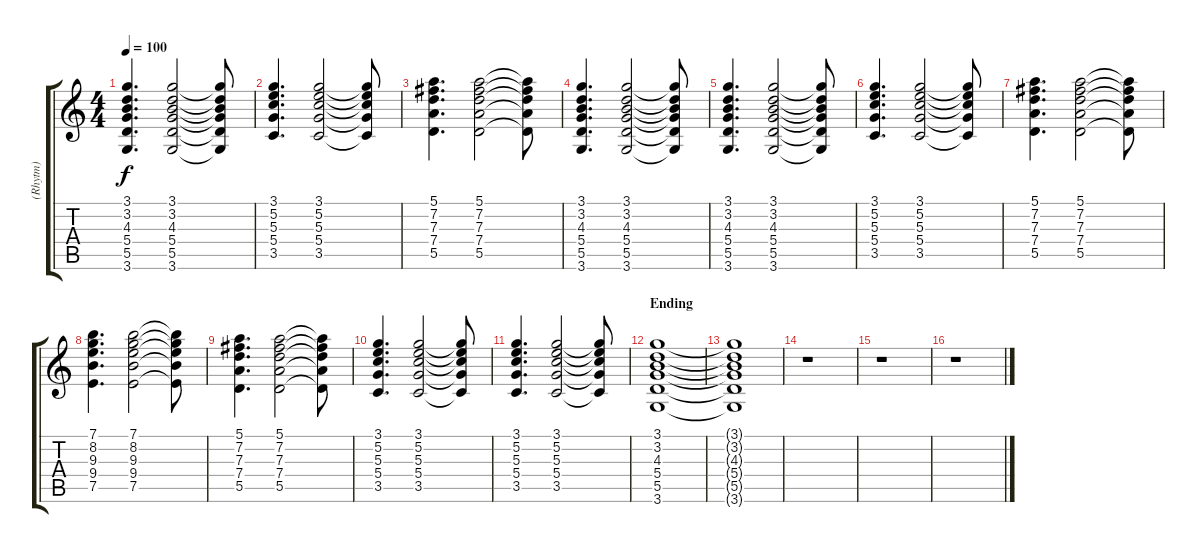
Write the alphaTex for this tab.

\track ("(Rhytm)" "(Rhytm)") {instrument distortionguitar}
\staff {score tabs}
\tuning (E4 B3 G3 D3 A2 E2) {hide}
\ts (4 4)
\tempo 100
\clef g2
\ks c
(3.1 3.2 4.3 5.4 5.5 3.6).4{d dy f} (3.1 3.2 4.3 5.4 5.5 3.6).2 (3.1{t} 3.2{t} 4.3{t} 5.4{t} 5.5{t} 3.6{t}).8 |
(3.1 5.2 5.3 5.4 3.5).4{d} (3.1 5.2 5.3 5.4 3.5).2 (3.1{t} 5.2{t} 5.3{t} 5.4{t} 3.5{t}).8 |
(5.1 7.2 7.3 7.4 5.5).4{d} (5.1 7.2 7.3 7.4 5.5).2 (5.1{t} 7.2{t} 7.3{t} 7.4{t} 5.5{t}).8 |
(3.1 3.2 4.3 5.4 5.5 3.6).4{d} (3.1 3.2 4.3 5.4 5.5 3.6).2 (3.1{t} 3.2{t} 4.3{t} 5.4{t} 5.5{t} 3.6{t}).8 |
(3.1 3.2 4.3 5.4 5.5 3.6).4{d} (3.1 3.2 4.3 5.4 5.5 3.6).2 (3.1{t} 3.2{t} 4.3{t} 5.4{t} 5.5{t} 3.6{t}).8 |
(3.1 5.2 5.3 5.4 3.5).4{d} (3.1 5.2 5.3 5.4 3.5).2 (3.1{t} 5.2{t} 5.3{t} 5.4{t} 3.5{t}).8 |
(5.1 7.2 7.3 7.4 5.5).4{d} (5.1 7.2 7.3 7.4 5.5).2 (5.1{t} 7.2{t} 7.3{t} 7.4{t} 5.5{t}).8 |
(7.1 8.2 9.3 9.4 7.5).4{d} (7.1 8.2 9.3 9.4 7.5).2 (7.1{t} 8.2{t} 9.3{t} 9.4{t} 7.5{t}).8 |
(5.1 7.2 7.3 7.4 5.5).4{d} (5.1 7.2 7.3 7.4 5.5).2 (5.1{t} 7.2{t} 7.3{t} 7.4{t} 5.5{t}).8 |
(3.1 5.2 5.3 5.4 3.5).4{d} (3.1 5.2 5.3 5.4 3.5).2 (3.1{t} 5.2{t} 5.3{t} 5.4{t} 3.5{t}).8 |
(3.1 5.2 5.3 5.4 3.5).4{d} (3.1 5.2 5.3 5.4 3.5).2 (3.1{t} 5.2{t} 5.3{t} 5.4{t} 3.5{t}).8 |
\section ("" "Ending")
(3.1 3.2 4.3 5.4 5.5 3.6).1 |
(3.1{t} 3.2{t} 4.3{t} 5.4{t} 5.5{t} 3.6{t}).1 |
r.1 |
r.1 |
r.1
